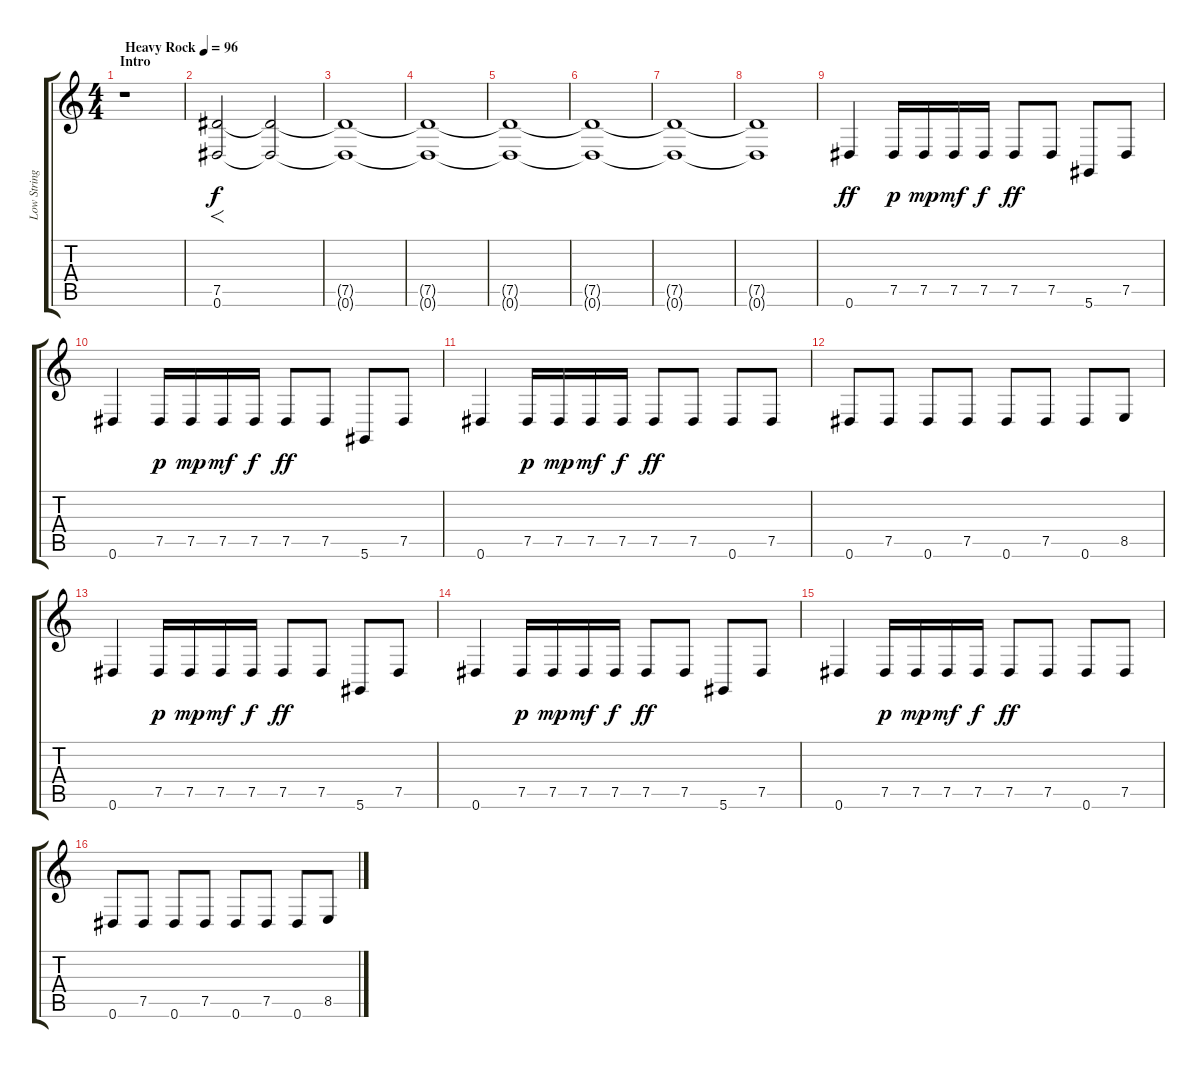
\track ("Low Strings" "Low String") {instrument stringensemble2}
\staff {score tabs}
\tuning (Eb4 Bb3 Gb3 Db3 Ab2 Eb2) {hide}
\ts (4 4)
\section ("" "Intro")
\tempo (96 "Heavy Rock")
\clef g2
\ks c
r.1{dy f instrument stringensemble2} |
(7.5 0.6).2{f ot 8vb} (7.5{t} 0.6{t}).2{ot 8vb} |
(7.5{t} 0.6{t}).1{ot 8vb} |
(7.5{t} 0.6{t}).1{ot 8vb} |
(7.5{t} 0.6{t}).1{ot 8vb} |
(7.5{t} 0.6{t}).1{ot 8vb} |
(7.5{t} 0.6{t}).1{ot 8vb} |
(7.5{t} 0.6{t}).1{ot 8vb} |
0.6.4{ot 8vb dy ff volume 12 instrument pizzicatostrings} 7.5.16{dy p} 7.5.16{dy mp} 7.5.16{dy mf} 7.5.16{dy f} 7.5.8{dy ff} 7.5.8 5.6.8 7.5.8 |
0.6.4{ot 8vb} 7.5.16{dy p} 7.5.16{dy mp} 7.5.16{dy mf} 7.5.16{dy f} 7.5.8{dy ff} 7.5.8 5.6.8 7.5.8 |
0.6.4{ot 8vb} 7.5.16{dy p} 7.5.16{dy mp} 7.5.16{dy mf} 7.5.16{dy f} 7.5.8{dy ff} 7.5.8 0.6.8{ot 8vb} 7.5.8 |
0.6.8{ot 8vb} 7.5.8 0.6.8{ot 8vb} 7.5.8 0.6.8{ot 8vb} 7.5.8 0.6.8{ot 8vb} 8.5.8 |
0.6.4{ot 8vb} 7.5.16{dy p} 7.5.16{dy mp} 7.5.16{dy mf} 7.5.16{dy f} 7.5.8{dy ff} 7.5.8 5.6.8 7.5.8 |
0.6.4{ot 8vb} 7.5.16{dy p} 7.5.16{dy mp} 7.5.16{dy mf} 7.5.16{dy f} 7.5.8{dy ff} 7.5.8 5.6.8 7.5.8 |
0.6.4{ot 8vb} 7.5.16{dy p} 7.5.16{dy mp} 7.5.16{dy mf} 7.5.16{dy f} 7.5.8{dy ff} 7.5.8 0.6.8{ot 8vb} 7.5.8 |
0.6.8{ot 8vb} 7.5.8 0.6.8{ot 8vb} 7.5.8 0.6.8{ot 8vb} 7.5.8 0.6.8{ot 8vb} 8.5.8
